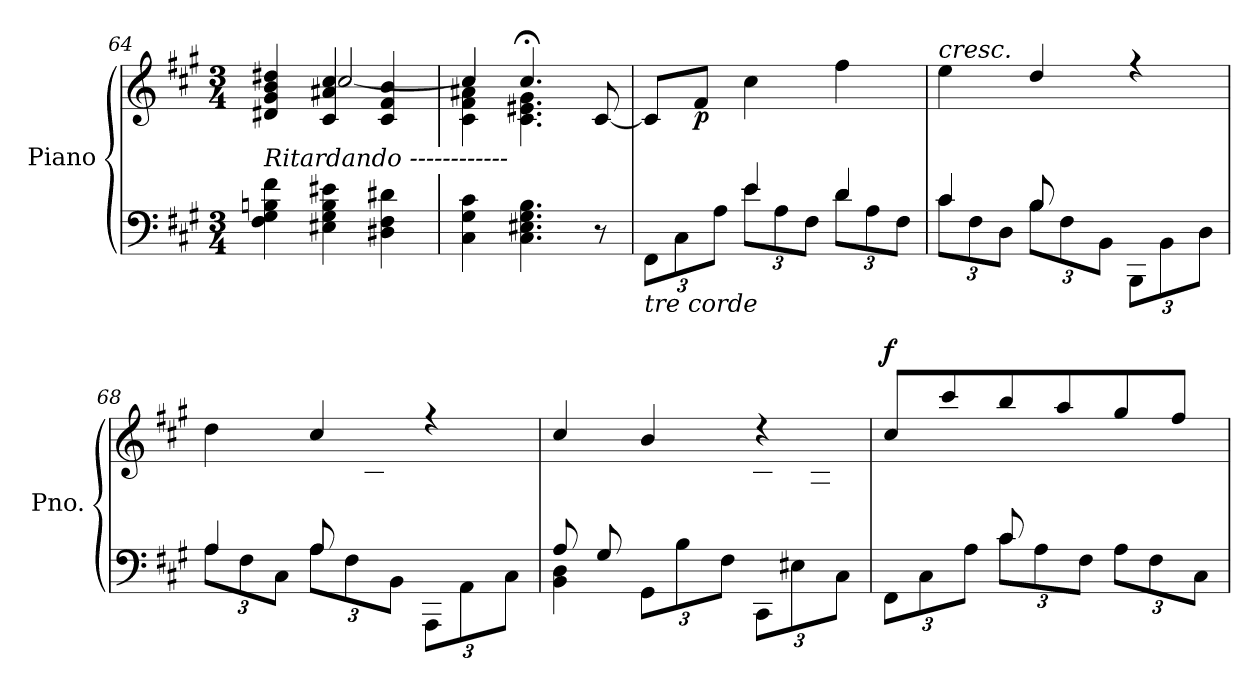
**kern	**kern	**dynam
*part1	*part1	*part1
*staff2	*staff1	*staff1/2
*I"Piano	*	*
*I'Pno.	*	*
*clefF4	*clefG2	*
*k[f#c#g#]	*k[f#c#g#]	*
*M3/4	*M3/4	*
*MM50	*MM50	*
=64	=64	=64
*	*^	*
!	!LO:TX:b:i:t=Ritardando ------------	!	!
4F#\ 4G#\ 4Bn\ 4f#\	4d#X/ 4g#/ 4b/ 4dd#X/	4ryy	.
4E#X\ 4G#\ 4B\ 4e#X\	4c#/ 4a#X/ 4cc#/	[2cc#/	.
4D#X\ 4F#\ 4d#X\	4c#/ 4f#/ 4b/	.	.
=65	=65	=65	=65
4C#\ 4G#\ 4c#\	4cc#/]	4c#\ 4f#\ 4a#X\	.
4.C#\ 4.E#X\ 4.G#\ 4.B\	4.cc#;</	4.c#\ 4.e#X\ 4.g#\	.
8r	[8c#/	8ryy	.
*	*v	*v	*
=66	=66	=66
*Xbrackettup	*	*
*	*MM72	*
*^	*^	*
!	!	!LO:TX:a:i:t=in tempo	!	!
!LO:TX:b:i:t=tre corde	!	!	!	!
*	*	*v	*v	*
12FF#\L	4ryy	8c#/L]	.
12C#\	.	.	.
!	!	!	!LO:DY:b
.	.	8f#/J	p
12A\J	.	.	.
12e\L	4e/	4cc#\	.
12A\	.	.	.
12F#\J	.	.	.
12d\L	4d/	4ff#\	.
12A\	.	.	.
12F#\J	.	.	.
!!LO:LB:g=z
=67	=67	=67	=67
*	*^	*^	*
!	!	!	!LO:TX:a:i:t=cresc.	!	!
4ryy	12c#\L	4c#/	4ee\	4.ryy	.
.	12F#\	.	.	.	.
.	12D\J	.	.	.	.
8B/L	12B\L	4B/	4dd/	.	.
.	12F#\	.	.	.	.
4.ryy	.	.	.	8d\	.
.	12BB\J	.	.	.	.
.	12BBB\L	4ryy	4r	8a\	.
.	12BB\	.	.	.	.
.	.	.	.	8g#\J	.
.	12D\J	.	.	.	.
=68	=68	=68	=68	=68	=68
4ryy	12A\L	4A/	4dd\	4.ryy	.
.	12F#\	.	.	.	.
.	12C#\J	.	.	.	.
8A/L	12A\L	4A/	4cc#/	.	.
.	12F#\	.	.	.	.
4.ryy	.	.	.	8c#\	.
.	12BB\J	.	.	.	.
.	12AAA\L	4ryy	4r	8g#\	.
.	12AA\	.	.	.	.
.	.	.	.	8f#\J	.
.	12C#\J	.	.	.	.
*	*v	*v	*	*	*
=69	=69	=69	=69	=69
8A/L	4BB\ 4D\	4cc#/	4ryy	.
8G#/	.	.	.	.
2ryy	12GG#\L	4b/	8e\	.
.	12B\	.	.	.
.	.	.	8d\	.
.	12F#\J	.	.	.
.	12CC#\L	4r	8B\	.
.	12E#X\	.	.	.
.	.	.	8G#\J	.
.	12C#\J	.	.	.
=70	=70	=70	=70	=70
!	!	!	!	!LO:DY:a
4ryy	12FF#\L	8cc#/L	4.ryy	f
.	12C#\	.	.	.
.	.	8ccc#/	.	.
.	12A\J	.	.	.
8c#/L	12c#\L	8bb/	.	.
.	12A\	.	.	.
4.ryy	.	8aa/	8cc#\	.
.	12F#\J	.	.	.
.	12A\L	8gg#/	8b\	.
.	12F#\	.	.	.
.	.	8ff#/J	8a\J	.
.	12C#\J	.	.	.
*v	*v	*	*	*
*	*v	*v	*
=	=	=
*-	*-	*-
